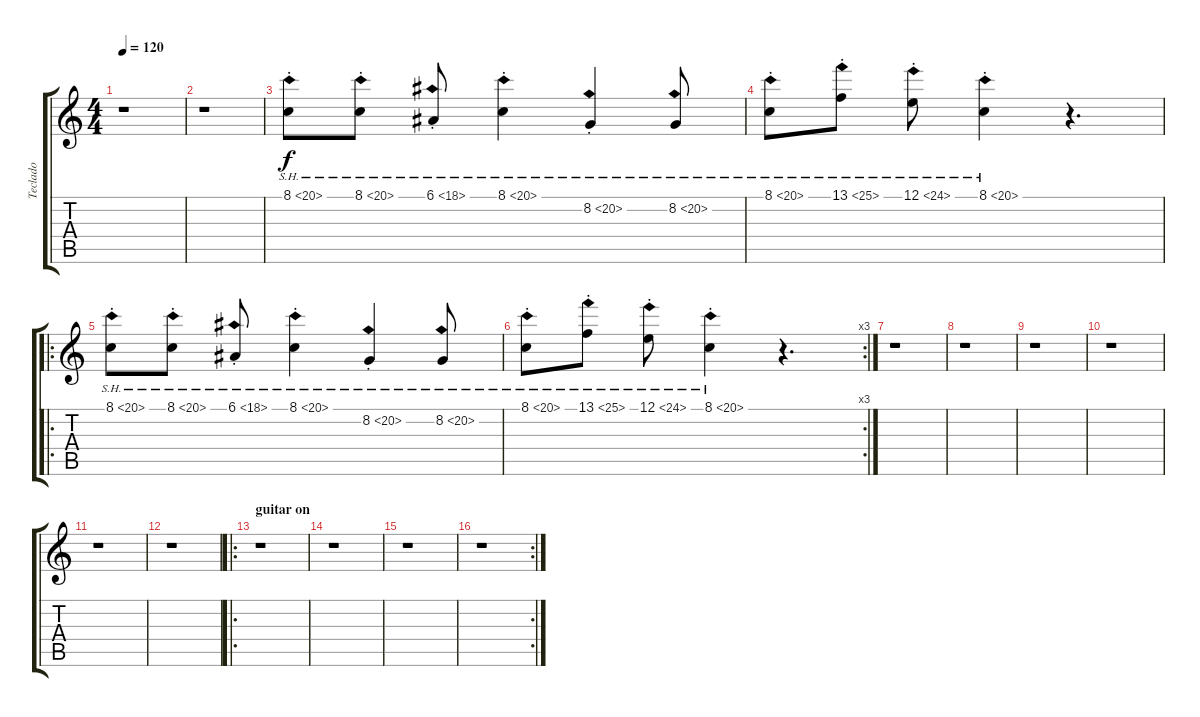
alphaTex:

\track ("Teclado" "Teclado") {instrument drawbarorgan}
\staff {score tabs}
\tuning (E4 B3 G3 D3 A2 E2) {hide}
\ts (4 4)
\tempo 120
\clef g2
\ks c
r.1{dy f} |
r.1 |
8.1{sh 12 st}.8 8.1{sh 12 st}.8 6.1{sh 12 st}.8 8.1{sh 12 st}.4 8.2{sh 12 st}.4 8.2{sh 12}.8 |
8.1{sh 12 st}.8 13.1{sh 12 st}.8 12.1{sh 12 st}.8 8.1{sh 12 st}.4 r.4{d} |
\ro
8.1{sh 12 st}.8 8.1{sh 12 st}.8 6.1{sh 12 st}.8 8.1{sh 12 st}.4 8.2{sh 12 st}.4 8.2{sh 12}.8 |
\rc 3
8.1{sh 12 st}.8 13.1{sh 12 st}.8 12.1{sh 12 st}.8 8.1{sh 12 st}.4 r.4{d} |
r.1 |
r.1 |
r.1 |
r.1 |
r.1 |
r.1 |
\ro
\section ("" "guitar on")
r.1 |
r.1 |
r.1 |
\rc 2
r.1
